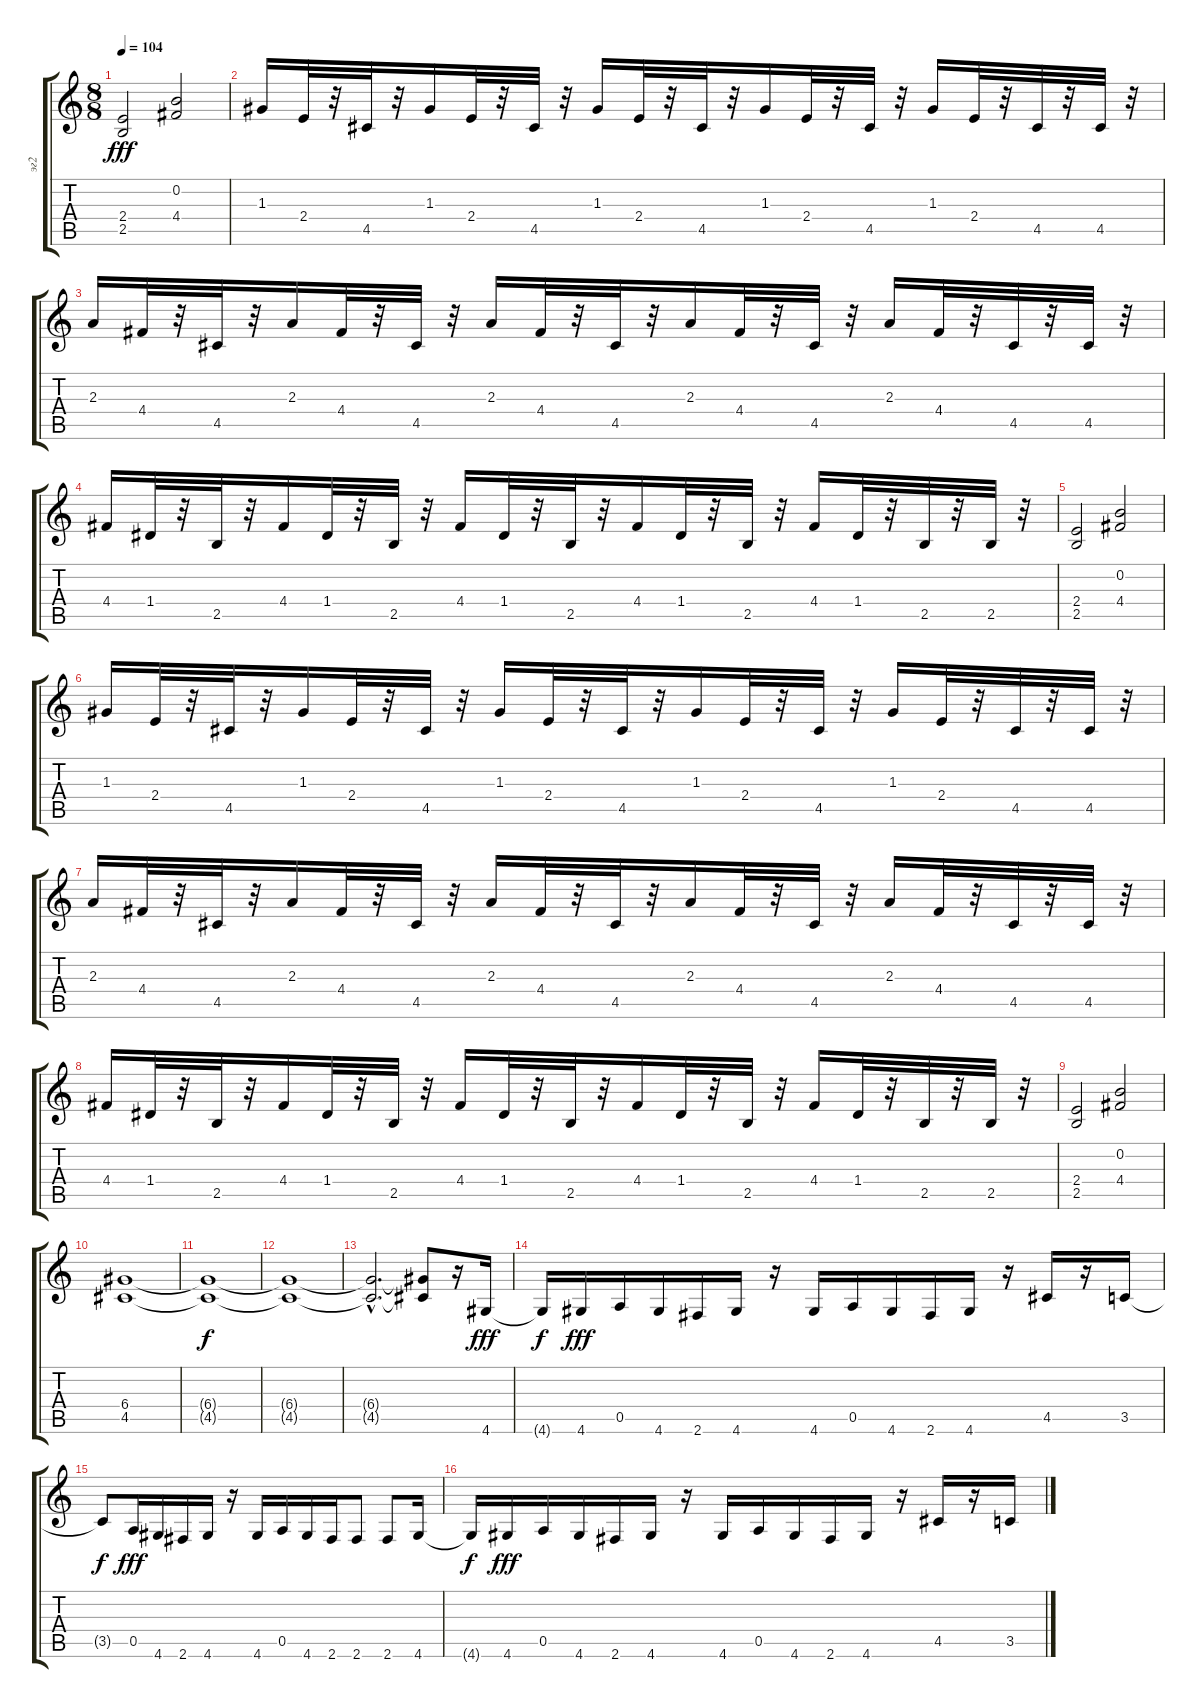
\track ("эг2" "эг2") {instrument distortionguitar}
\staff {score tabs}
\tuning (E4 B3 G3 D3 A2 E2) {hide}
\ts (8 8)
\tempo 104
\clef g2
\ks c
(2.4 2.5).2{dy fff} (0.2 4.4).2 |
1.3.16 2.4.32 r.32 4.5.32 r.32 1.3.16 2.4.32 r.32 4.5.32 r.32 1.3.16 2.4.32 r.32 4.5.32 r.32 1.3.16 2.4.32 r.32 4.5.32 r.32 1.3.16 2.4.32 r.32 4.5.32 r.32 4.5.32 r.32 |
2.3.16 4.4.32 r.32 4.5.32 r.32 2.3.16 4.4.32 r.32 4.5.32 r.32 2.3.16 4.4.32 r.32 4.5.32 r.32 2.3.16 4.4.32 r.32 4.5.32 r.32 2.3.16 4.4.32 r.32 4.5.32 r.32 4.5.32 r.32 |
4.4.16 1.4.32 r.32 2.5.32 r.32 4.4.16 1.4.32 r.32 2.5.32 r.32 4.4.16 1.4.32 r.32 2.5.32 r.32 4.4.16 1.4.32 r.32 2.5.32 r.32 4.4.16 1.4.32 r.32 2.5.32 r.32 2.5.32 r.32 |
(2.4 2.5).2 (0.2 4.4).2 |
1.3.16 2.4.32 r.32 4.5.32 r.32 1.3.16 2.4.32 r.32 4.5.32 r.32 1.3.16 2.4.32 r.32 4.5.32 r.32 1.3.16 2.4.32 r.32 4.5.32 r.32 1.3.16 2.4.32 r.32 4.5.32 r.32 4.5.32 r.32 |
2.3.16 4.4.32 r.32 4.5.32 r.32 2.3.16 4.4.32 r.32 4.5.32 r.32 2.3.16 4.4.32 r.32 4.5.32 r.32 2.3.16 4.4.32 r.32 4.5.32 r.32 2.3.16 4.4.32 r.32 4.5.32 r.32 4.5.32 r.32 |
4.4.16 1.4.32 r.32 2.5.32 r.32 4.4.16 1.4.32 r.32 2.5.32 r.32 4.4.16 1.4.32 r.32 2.5.32 r.32 4.4.16 1.4.32 r.32 2.5.32 r.32 4.4.16 1.4.32 r.32 2.5.32 r.32 2.5.32 r.32 |
(2.4 2.5).2 (0.2 4.4).2 |
(6.4 4.5).1 |
(6.4{t} 4.5{t}).1{dy f} |
(6.4{t} 4.5{t}).1 |
(6.4{hac t} 4.5{hac t}).2{d} (6.4{t} 4.5{t}).8 r.16 4.6.16{dy fff} |
4.6{t}.16{dy f} 4.6.16{dy fff} 0.5.16 4.6.16 2.6.16 4.6.16 r.16 4.6.16 0.5.16 4.6.16 2.6.16 4.6.16 r.16 4.5.16 r.16 3.5.16 |
3.5{t}.8{dy f} 0.5.16{dy fff} 4.6.16 2.6.16 4.6.16 r.16 4.6.16 0.5.16 4.6.16 2.6.16 2.6.8 2.6.8 4.6.16 |
4.6{t}.16{dy f} 4.6.16{dy fff} 0.5.16 4.6.16 2.6.16 4.6.16 r.16 4.6.16 0.5.16 4.6.16 2.6.16 4.6.16 r.16 4.5.16 r.16 3.5.16
